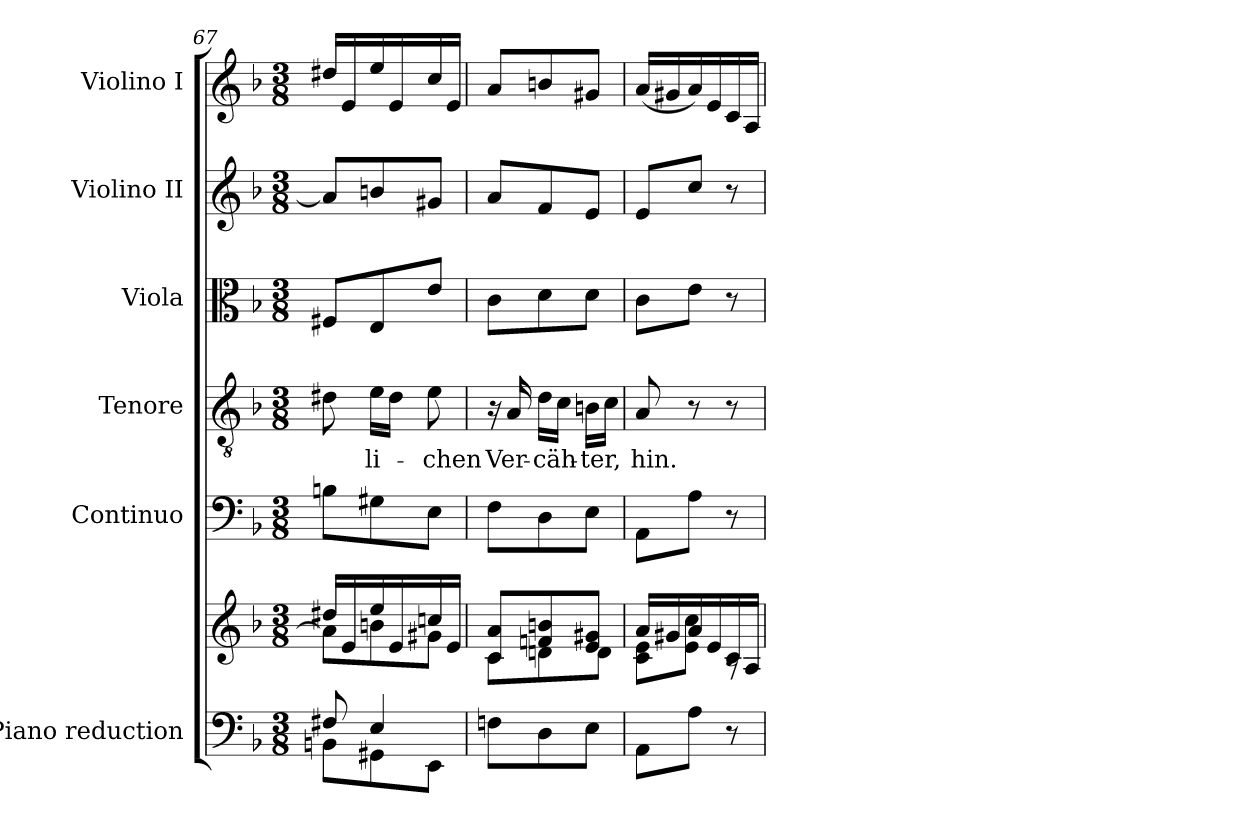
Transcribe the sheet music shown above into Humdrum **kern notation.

**kern	**kern	**dynam	**kern	**kern	**text	**kern	**kern	**kern
*part6	*part6	*part6	*part5	*part4	*part4	*part3	*part2	*part1
*staff7	*staff6	*staff6/7	*staff5	*staff4	*staff4	*staff3	*staff2	*staff1
*I"Piano reduction	*	*	*I"Continuo	*I"Tenore	*	*I"Viola	*I"Violino II	*I"Violino I
*I'Pno	*	*	*	*	*	*I'Vla	*I'Vln	*I'Vln
*clefF4	*clefG2	*	*clefF4	*clefGv2	*	*clefC3	*clefG2	*clefG2
*k[b-]	*k[b-]	*	*k[b-]	*k[b-]	*	*k[b-]	*k[b-]	*k[b-]
*M3/8	*M3/8	*	*M3/8	*M3/8	*	*M3/8	*M3/8	*M3/8
=67	=67	=67	=67	=67	=67	=67	=67	=67
*^	*^	*	*	*	*	*	*	*
8F#X/	8BBn\L	16dd#X/LL	8a\L]	.	8Bn\L	8d#X\	.	8F#X/L	8a/L]	16dd#X/LL
.	.	16e/	.	.	.	.	.	.	.	16e/
!	!	!	!	!	!	!	!LO:LY:b	!	!	!
4E/	8GG#X\	16ee/	8bn\	.	8G#X\	16e\LL	-li-	8E/	8bn/	16ee/
.	.	16e/	.	.	.	16d#\JJ	.	.	.	16e/
!	!	!	!	!	!	!	!LO:LY:b	!	!	!
.	8EE\J	16ccn/	8g#X\J	.	8E\J	8e\	-chen	8e/J	8g#X/J	16cc/
.	.	16e/JJ	.	.	.	.	.	.	.	16e/JJ
*v	*v	*	*	*	*	*	*	*	*	*
=68	=68	=68	=68	=68	=68	=68	=68	=68	=68
8Fn\L	8c/ 8a/L	8c\L	.	8F\L	16r	.	8c\L	8a/L	8a/L
!	!	!	!	!	!	!LO:LY:b	!	!	!
.	.	.	.	.	16A/	Ver-	.	.	.
!	!	!	!	!	!	!LO:LY:b	!	!	!
8D\	8fn/ 8bn/	8dn\	.	8D\	16d\LL	-cäh-	8d\	8f/	8bn/
.	.	.	.	.	16c\JJ	.	.	.	.
!	!	!	!	!	!	!LO:LY:b	!	!	!
8E\J	8e/ 8g#X/J	8d\J	.	8E\J	16Bn\LL	-ter,	8d\J	8e/J	8g#X/J
.	.	.	.	.	16c\JJ	.	.	.	.
!!LO:LB:g=z
=69	=69	=69	=69	=69	=69	=69	=69	=69	=69
!	!	!	!LO:DY:b	!	!	!LO:LY:b	!	!	!
!	!	!	!LO:DY:n=1:b	!	!	!	!	!	!
!	!	!	!LO:DY:n=2:b	!	!	!	!	!	!
8AA\L	16a/LL	8c\ 8e\L	other-dynamics f other-dynamics	8AA\L	8A/	hin.	8c\L	8e/L	(<16a/LL
.	16g#X/	.	.	.	.	.	.	.	16g#X/
8A\J	16a/	8e\ 8cc\J	.	8A\J	8r	.	8e\J	8cc/J	16a/)
.	16e/	.	.	.	.	.	.	.	16e/
8r	16c/	8rA	.	8r	8r	.	8r	8r	16c/
.	16A/JJ	.	.	.	.	.	.	.	16A/JJ
*	*v	*v	*	*	*	*	*	*	*
=	=	=	=	=	=	=	=	=
*-	*-	*-	*-	*-	*-	*-	*-	*-
